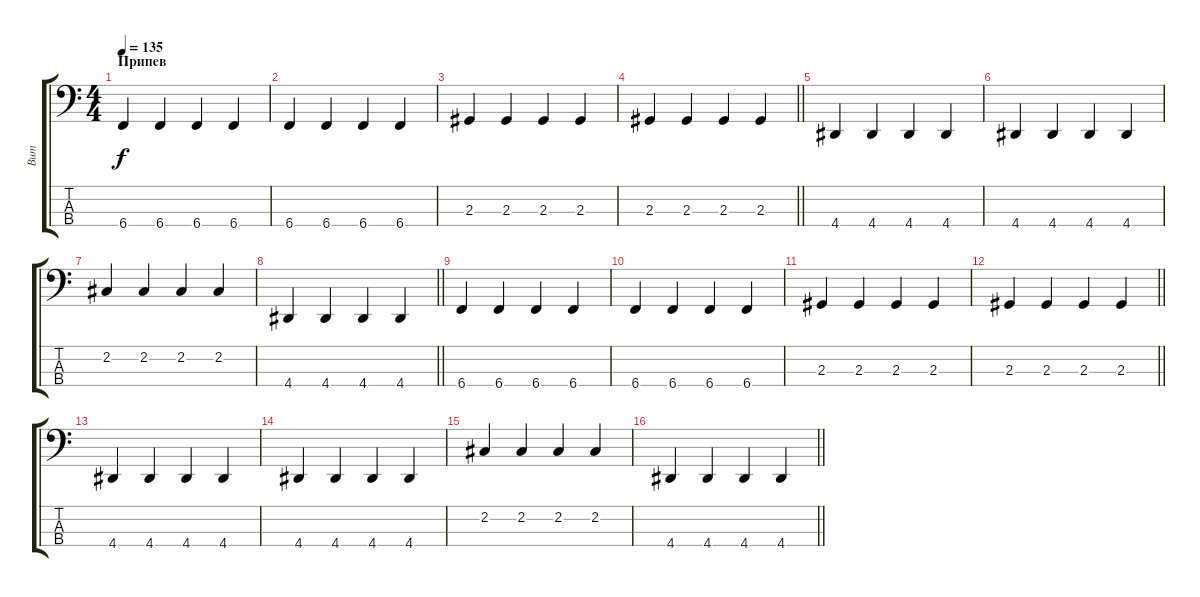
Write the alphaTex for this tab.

\track ("Вит" "Вит") {instrument electricbasspick}
\staff {score tabs}
\tuning (E2 B1 Gb1 B0) {hide}
\ts (4 4)
\section ("" "Припев")
\tempo 135
\clef f4
\ks c
6.4.4{dy f} 6.4.4 6.4.4 6.4.4 |
6.4.4 6.4.4 6.4.4 6.4.4 |
2.3.4 2.3.4 2.3.4 2.3.4 |
\barLineRight lightlight
2.3.4 2.3.4 2.3.4 2.3.4 |
4.4.4 4.4.4 4.4.4 4.4.4 |
4.4.4 4.4.4 4.4.4 4.4.4 |
2.2.4 2.2.4 2.2.4 2.2.4 |
\barLineRight lightlight
4.4.4 4.4.4 4.4.4 4.4.4 |
6.4.4 6.4.4 6.4.4 6.4.4 |
6.4.4 6.4.4 6.4.4 6.4.4 |
2.3.4 2.3.4 2.3.4 2.3.4 |
\barLineRight lightlight
2.3.4 2.3.4 2.3.4 2.3.4 |
4.4.4 4.4.4 4.4.4 4.4.4 |
4.4.4 4.4.4 4.4.4 4.4.4 |
2.2.4 2.2.4 2.2.4 2.2.4 |
\barLineRight lightlight
4.4.4 4.4.4 4.4.4 4.4.4
